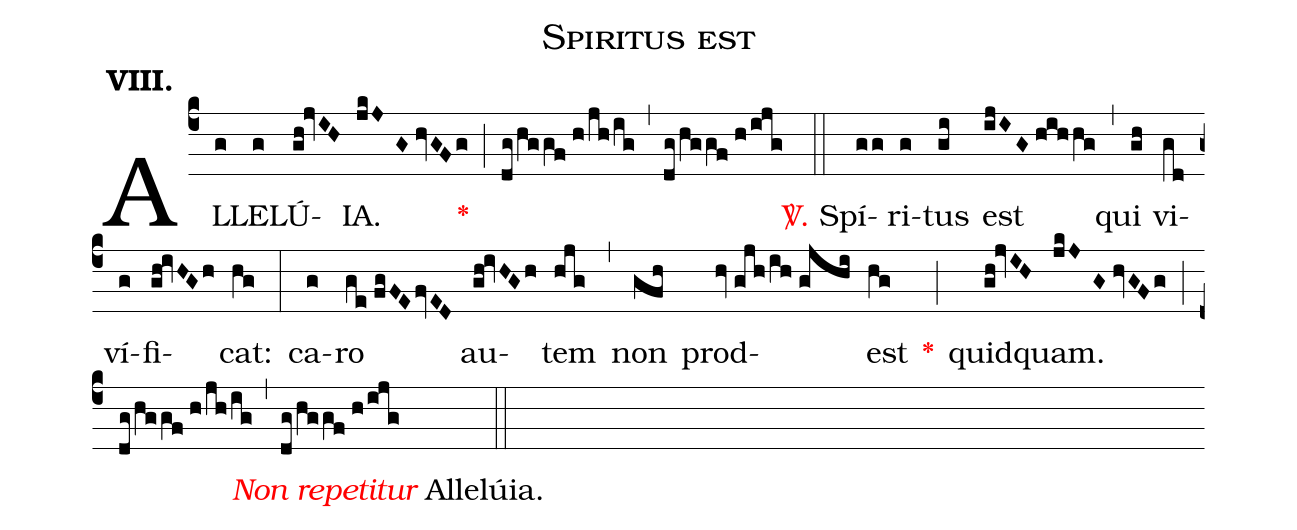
name:Spiritus est;
mode:VIII.;
office-part:Alleluia;
%%
(c4) AL(g)LE(g)LÚ(gh!jvIH)IA.(jkJG//hvGFg) <v>\red{*}</v>(;) (dg/hggf//h/jh/ig) (,) (dg/hggf//h/ijg) (::) <v>\red{\Vbar.}</v> Spí(gg)ri(g)tus(gi) est(ijIG//hihhg) (,) qui(gh) vi(gd)ví(g)fi(gh!ivHGh)cat:(hg) (:) ca(g)ro(ge//fgFE/fvED) au(gh!ivHGh)tem(hjg) (,) non(gfh) prod(hv//gjh/ih//gjhi)est(hg) <v>\red{*}</v>(;) quid(gh!jvIH)quam.(jkJG//hvGFg) (;) (dg/hggf//h/jh/ig) (,) (dg/hggf//h/ijg) (::) <v>\redit{Non repetitur}</v> Allelúia. ()
